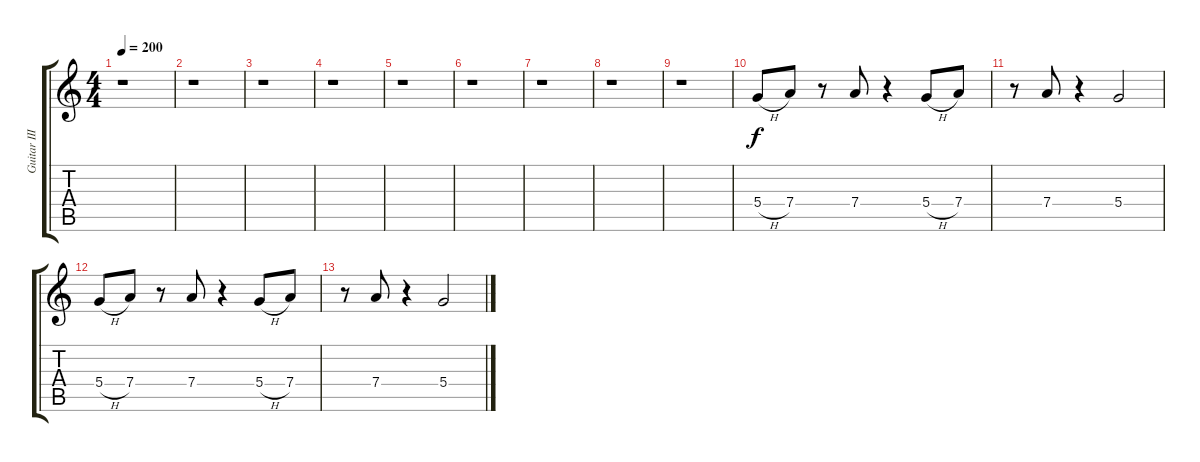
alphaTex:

\track ("Guitar III" "Guitar III") {instrument distortionguitar}
\staff {score tabs}
\tuning (E4 B3 G3 D3 A2 E2) {hide}
\ts (4 4)
\tempo 200
\clef g2
\ks c
r.1{dy f} |
r.1 |
r.1 |
r.1 |
r.1 |
r.1 |
r.1 |
r.1 |
r.1 |
5.4{h}.8 7.4.8 r.8 7.4.8 r.4 5.4{h}.8 7.4.8 |
r.8 7.4.8 r.4 5.4.2 |
5.4{h}.8 7.4.8 r.8 7.4.8 r.4 5.4{h}.8 7.4.8 |
r.8 7.4.8 r.4 5.4.2
